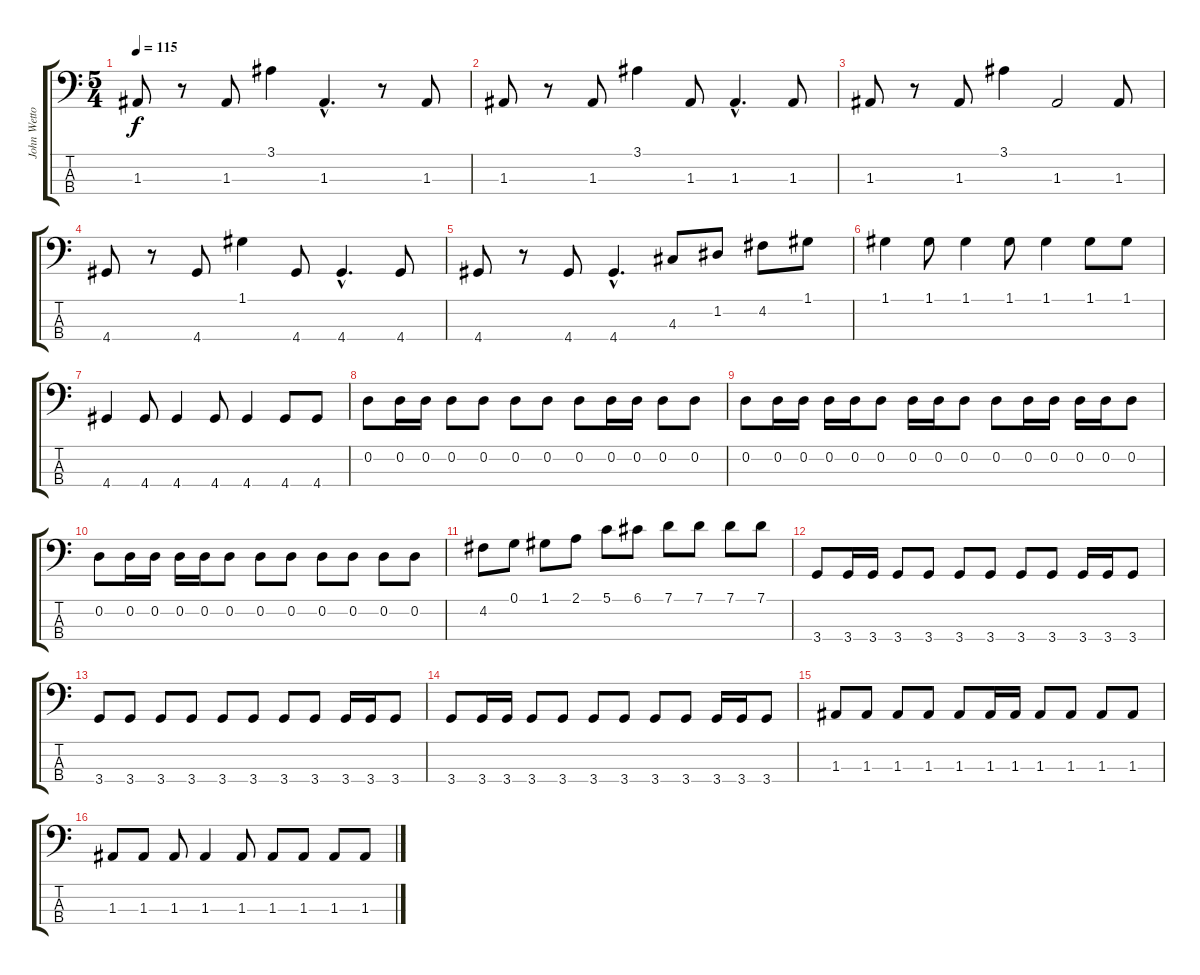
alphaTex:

\track ("John Wetton Bass" "John Wetto") {instrument slapbass2}
\staff {score tabs}
\tuning (G2 D2 A1 E1) {hide}
\ts (5 4)
\tempo 115
\clef f4
\ks c
1.3.8{dy f} r.8 1.3.8 3.1.4 1.3{hac}.4{d} r.8 1.3.8 |
1.3.8 r.8 1.3.8 3.1.4 1.3.8 1.3{hac}.4{d} 1.3.8 |
1.3.8 r.8 1.3.8 3.1.4 1.3.2 1.3.8 |
4.4.8 r.8 4.4.8 1.1.4 4.4.8 4.4{hac}.4{d} 4.4.8 |
4.4.8 r.8 4.4.8 4.4{hac}.4{d} 4.3.8 1.2.8 4.2.8 1.1.8 |
1.1.4 1.1.8 1.1.4 1.1.8 1.1.4 1.1.8 1.1.8 |
4.4.4 4.4.8 4.4.4 4.4.8 4.4.4 4.4.8 4.4.8 |
0.2.8 0.2.16 0.2.16 0.2.8 0.2.8 0.2.8 0.2.8 0.2.8 0.2.16 0.2.16 0.2.8 0.2.8 |
0.2.8 0.2.16 0.2.16 0.2.16 0.2.16 0.2.8 0.2.16 0.2.16 0.2.8 0.2.8 0.2.16 0.2.16 0.2.16 0.2.16 0.2.8 |
0.2.8 0.2.16 0.2.16 0.2.16 0.2.16 0.2.8 0.2.8 0.2.8 0.2.8 0.2.8 0.2.8 0.2.8 |
4.2.8 0.1.8 1.1.8 2.1.8 5.1.8 6.1.8 7.1.8 7.1.8 7.1.8 7.1.8 |
3.4.8 3.4.16 3.4.16 3.4.8 3.4.8 3.4.8 3.4.8 3.4.8 3.4.8 3.4.16 3.4.16 3.4.8 |
3.4.8 3.4.8 3.4.8 3.4.8 3.4.8 3.4.8 3.4.8 3.4.8 3.4.16 3.4.16 3.4.8 |
3.4.8 3.4.16 3.4.16 3.4.8 3.4.8 3.4.8 3.4.8 3.4.8 3.4.8 3.4.16 3.4.16 3.4.8 |
1.3.8 1.3.8 1.3.8 1.3.8 1.3.8 1.3.16 1.3.16 1.3.8 1.3.8 1.3.8 1.3.8 |
1.3.8 1.3.8 1.3.8 1.3.4 1.3.8 1.3.8 1.3.8 1.3.8 1.3.8
